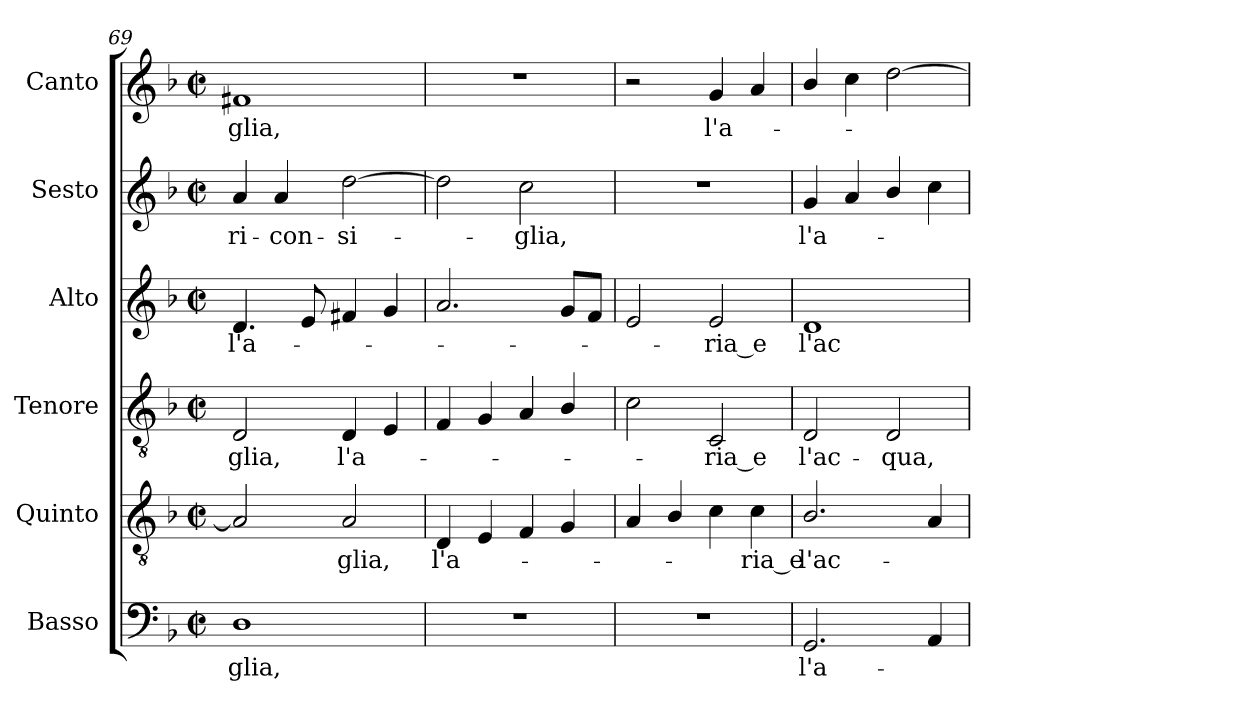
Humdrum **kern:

**kern	**text	**kern	**text	**kern	**text	**kern	**text	**kern	**text	**kern	**text
*part6	*part6	*part5	*part5	*part4	*part4	*part3	*part3	*part2	*part2	*part1	*part1
*staff6	*staff6	*staff5	*staff5	*staff4	*staff4	*staff3	*staff3	*staff2	*staff2	*staff1	*staff1
*I"Basso	*	*I"Quinto	*	*I"Tenore	*	*I"Alto	*	*I"Sesto	*	*I"Canto	*
*I'B.	*	*I'T.	*	*I'T.	*	*I'A.	*	*I'S.	*	*	*
*clefF4	*	*clefGv2	*	*clefGv2	*	*clefG2	*	*clefG2	*	*clefG2	*
*	*	*ITrd7c12	*	*ITrd7c12	*	*	*	*	*	*	*
*k[b-]	*	*k[b-]	*	*k[b-]	*	*k[b-]	*	*k[b-]	*	*k[b-]	*
*F:	*	*F:	*	*F:	*	*F:	*	*F:	*	*F:	*
*M2/2	*	*M2/2	*	*M2/2	*	*M2/2	*	*M2/2	*	*M2/2	*
*met(c|)	*	*met(c|)	*	*met(c|)	*	*met(c|)	*	*met(c|)	*	*met(c|)	*
=69	=69	=69	=69	=69	=69	=69	=69	=69	=69	=69	=69
!	!LO:LY:b:color=#000000	!	!	!	!	!	!	!	!	!	!
!	!	!	!	!	!LO:LY:b:color=#000000	!	!	!	!	!	!
!	!	!	!	!	!	!	!LO:LY:b:color=#000000	!	!	!	!
!	!	!	!	!	!	!	!	!	!LO:LY:b:color=#000000	!	!
!	!	!	!	!	!	!	!	!	!	!	!LO:LY:b:color=#000000
1Di	-glia,	2AAi/]	.	2DDi/	-glia,	4.di/	l'a-	4ai/	ri-	1f#Xi	-glia,
!	!	!	!	!	!	!	!	!	!LO:LY:b:color=#000000	!	!
.	.	.	.	.	.	.	.	4ai/	-con-	.	.
.	.	.	.	.	.	8ei/	.	.	.	.	.
!	!	!	!LO:LY:b:color=#000000	!	!	!	!	!	!	!	!
!	!	!	!	!	!LO:LY:b:color=#000000	!	!	!	!	!	!
!	!	!	!	!	!	!	!	!	!LO:LY:b:color=#000000	!	!
.	.	2AAi/	-glia,	4DDi/	l'a-	4f#Xi/	.	[2ddi\	-si-	.	.
.	.	.	.	4EEi/	.	4gi/	.	.	.	.	.
=70	=70	=70	=70	=70	=70	=70	=70	=70	=70	=70	=70
!	!	!	!LO:LY:b:color=#000000	!	!	!	!	!	!	!	!
1r	.	4DDi/	l'a-	4FFi/	.	2.ai/	.	2ddi\]	.	1r	.
.	.	4EEi/	.	4GGi/	.	.	.	.	.	.	.
!	!	!	!	!	!	!	!	!	!LO:LY:b:color=#000000	!	!
.	.	4FFi/	.	4AAi/	.	.	.	2cci\	-glia,	.	.
.	.	4GGi/	.	4BB-i/	.	8gi/L	.	.	.	.	.
.	.	.	.	.	.	8fi/J	.	.	.	.	.
=71	=71	=71	=71	=71	=71	=71	=71	=71	=71	=71	=71
1r	.	4AAi/	.	2Ci\	.	2ei/	.	1r	.	2r	.
.	.	4BB-i/	.	.	.	.	.	.	.	.	.
!	!	!	!	!	!LO:LY:b:color=#000000	!	!	!	!	!	!
!	!	!	!	!	!	!	!LO:LY:b:color=#000000	!	!	!	!
!	!	!	!	!	!	!	!	!	!	!	!LO:LY:b:color=#000000
.	.	4Ci\	.	2CCi/	-ria_e	2ei/	-ria_e	.	.	4gi/	l'a-
!	!	!	!LO:LY:b:color=#000000	!	!	!	!	!	!	!	!
.	.	4Ci\	-ria_e	.	.	.	.	.	.	4ai/	.
!!LO:PB:g=z
=72	=72	=72	=72	=72	=72	=72	=72	=72	=72	=72	=72
!	!LO:LY:b:color=#000000	!	!	!	!	!	!	!	!	!	!
!	!	!	!LO:LY:b:color=#000000	!	!	!	!	!	!	!	!
!	!	!	!	!	!LO:LY:b:color=#000000	!	!	!	!	!	!
!	!	!	!	!	!	!	!LO:LY:b:color=#000000	!	!	!	!
!	!	!	!	!	!	!	!	!	!LO:LY:b:color=#000000	!	!
2.GGi/	l'a-	2.BB-i/	l'ac-	2DDi/	l'ac-	1di	l'ac-	4gi/	l'a-	4b-i/	.
.	.	.	.	.	.	.	.	4ai/	.	4cci\	.
!	!	!	!	!	!LO:LY:b:color=#000000	!	!	!	!	!	!
.	.	.	.	2DDi/	-qua,	.	.	4b-i/	.	[2ddi\	.
4AAi/	.	4AAi/	.	.	.	.	.	4cci\	.	.	.
=	=	=	=	=	=	=	=	=	=	=	=
*-	*-	*-	*-	*-	*-	*-	*-	*-	*-	*-	*-
